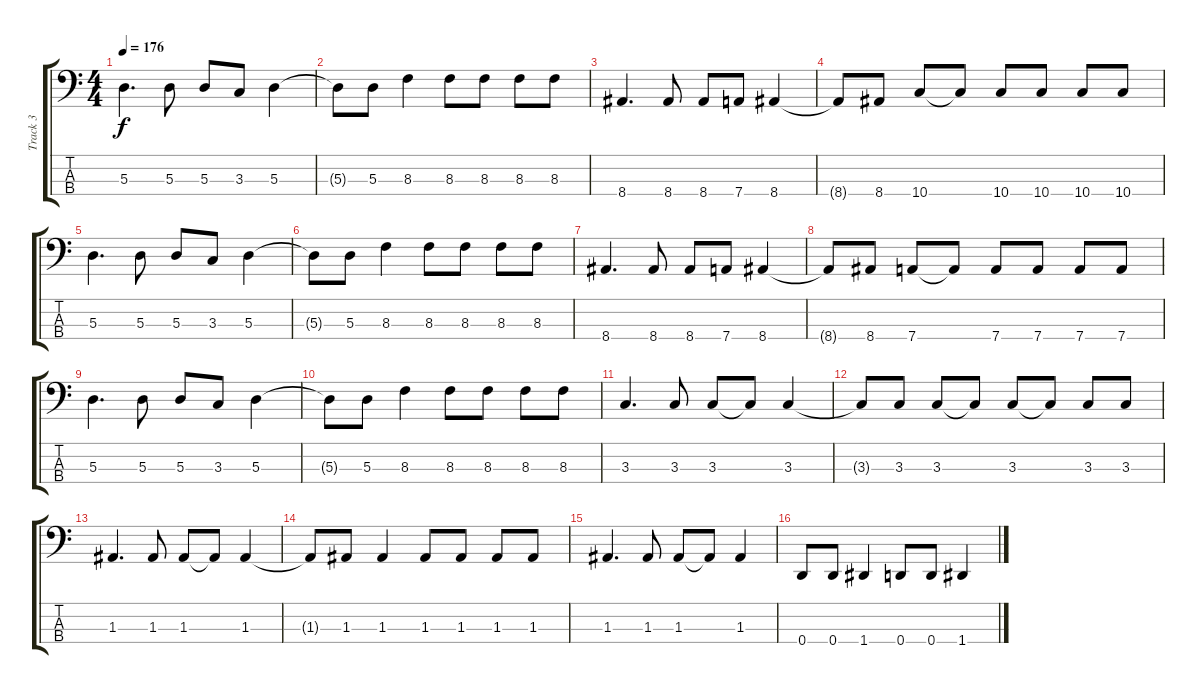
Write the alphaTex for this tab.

\track ("Track 3" "Track 3") {instrument electricbassfinger}
\staff {score tabs}
\tuning (G2 D2 A1 D1) {hide}
\ts (4 4)
\tempo 176
\clef f4
\ks c
5.3.4{d dy f} 5.3.8 5.3.8 3.3.8 5.3.4 |
5.3{t}.8 5.3.8 8.3.4 8.3.8 8.3.8 8.3.8 8.3.8 |
8.4.4{d} 8.4.8 8.4.8 7.4.8 8.4.4 |
8.4{t}.8 8.4.8 10.4.8 10.4{t}.8 10.4.8 10.4.8 10.4.8 10.4.8 |
5.3.4{d} 5.3.8 5.3.8 3.3.8 5.3.4 |
5.3{t}.8 5.3.8 8.3.4 8.3.8 8.3.8 8.3.8 8.3.8 |
8.4.4{d} 8.4.8 8.4.8 7.4.8 8.4.4 |
8.4{t}.8 8.4.8 7.4.8 7.4{t}.8 7.4.8 7.4.8 7.4.8 7.4.8 |
5.3.4{d} 5.3.8 5.3.8 3.3.8 5.3.4 |
5.3{t}.8 5.3.8 8.3.4 8.3.8 8.3.8 8.3.8 8.3.8 |
3.3.4{d} 3.3.8 3.3.8 3.3{t}.8 3.3.4 |
3.3{t}.8 3.3.8 3.3.8 3.3{t}.8 3.3.8 3.3{t}.8 3.3.8 3.3.8 |
1.3.4{d} 1.3.8 1.3.8 1.3{t}.8 1.3.4 |
1.3{t}.8 1.3.8 1.3.4 1.3.8 1.3.8 1.3.8 1.3.8 |
1.3.4{d} 1.3.8 1.3.8 1.3{t}.8 1.3.4 |
0.4.8 0.4.8 1.4.4 0.4.8 0.4.8 1.4.4
